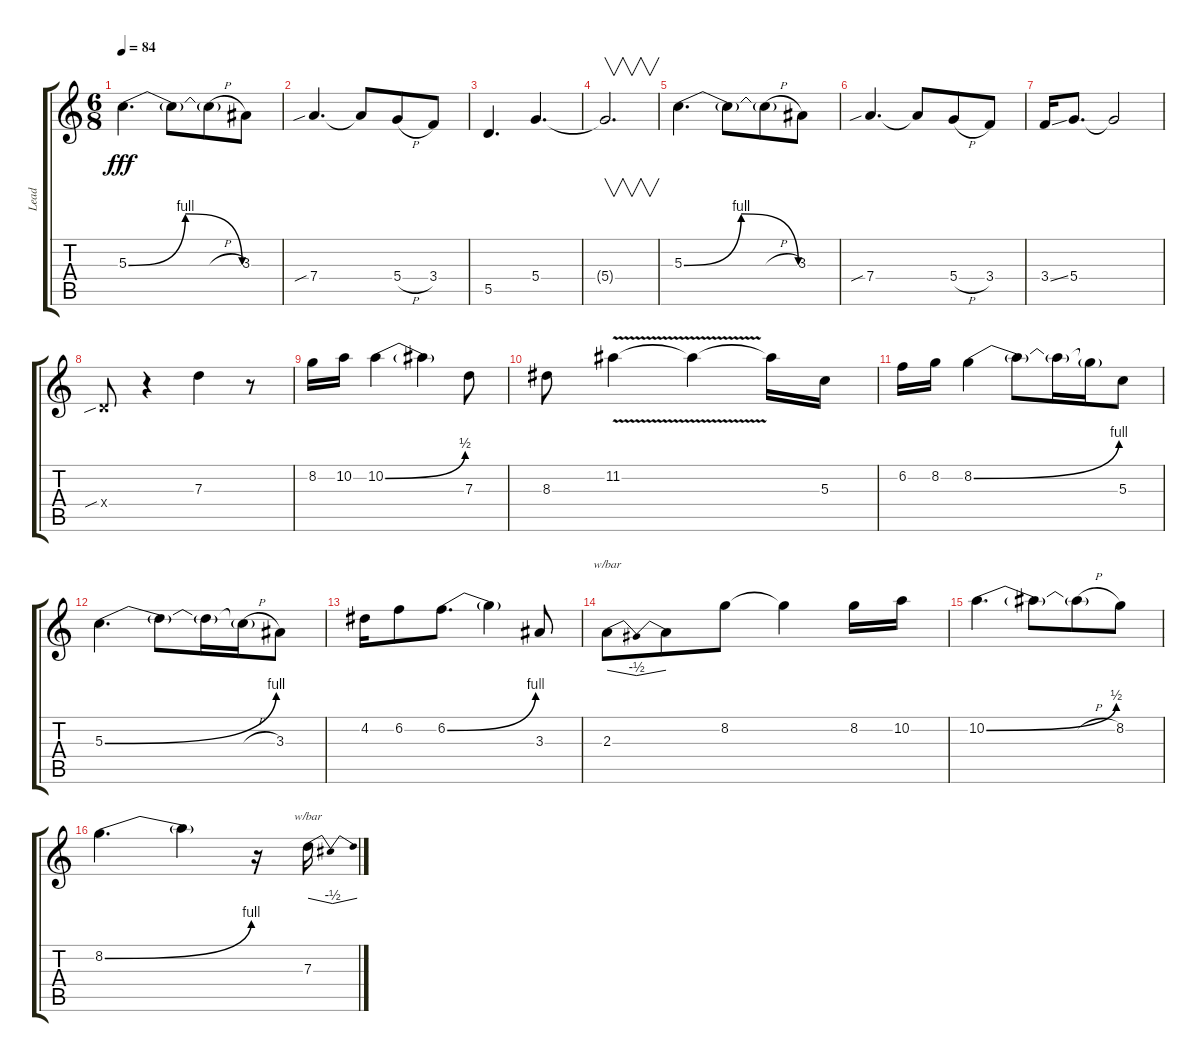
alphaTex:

\track ("Lead" "Lead") {instrument overdrivenguitar}
\staff {score tabs}
\tuning (E4 B3 G3 D3 A2 E2) {hide}
\ts (6 8)
\tempo 84
\clef g2
\ks c
5.3{be (bendrelease 0 0 10 4 30 4 60 0)}.4{d dy fff} 5.3{t}.8 5.3{h t}.8 3.3.8 |
7.4{sib}.4{d} 7.4{t}.8 5.4{h}.8 3.4.8 |
5.5.4{d} 5.4.4{d} |
5.4{t}.2{v d} |
5.3{be (bendrelease 0 0 15 4 45 4 60 0)}.4{d} 5.3{t}.8 5.3{h t}.8 3.3.8 |
7.4{sib}.4{d} 7.4{t}.8 5.4{h}.8 3.4.8 |
3.4{ss}.16 5.4.8{d} 5.4{t}.2 |
0.4{sib x}.8 r.4 7.3.4 r.8 |
8.2.16 10.2.16 10.2{be (bend 0 0 60 2)}.4 10.2{t}.4 7.3.8 |
8.3.8 11.2{v}.4 11.2{t}.4 11.2{t}.16 5.3.16 |
6.2.16 8.2.16 8.2{be (bend 0 0 60 4)}.4 8.2{t}.8 8.2{t}.16 8.2{t}.16 5.3.8 |
5.3{be (bend 0 0 60 4)}.4{d} 5.3{t}.8{beam merge} 5.3{t}.16 5.3{h t}.16 3.3.8 |
4.2.16 6.2.8 6.2{be (bend 0 0 60 4)}.8{d} 6.2{t}.4 3.3.8 |
2.3.8{tbe (dip default 0 0 30 -2 60 0)} 2.3{t}.8 8.2.8 8.2{t}.4 8.2.16 10.2.16 |
10.2{be (bend 0 0 60 2)}.4{d} 10.2{t}.8 10.2{h t}.8 8.2.8 |
8.2{be (bend 0 0 60 4)}.4{d} 8.2{t}.4 r.16 7.3.16{tbe (dip default 0 0 30 -2 60 0)}
